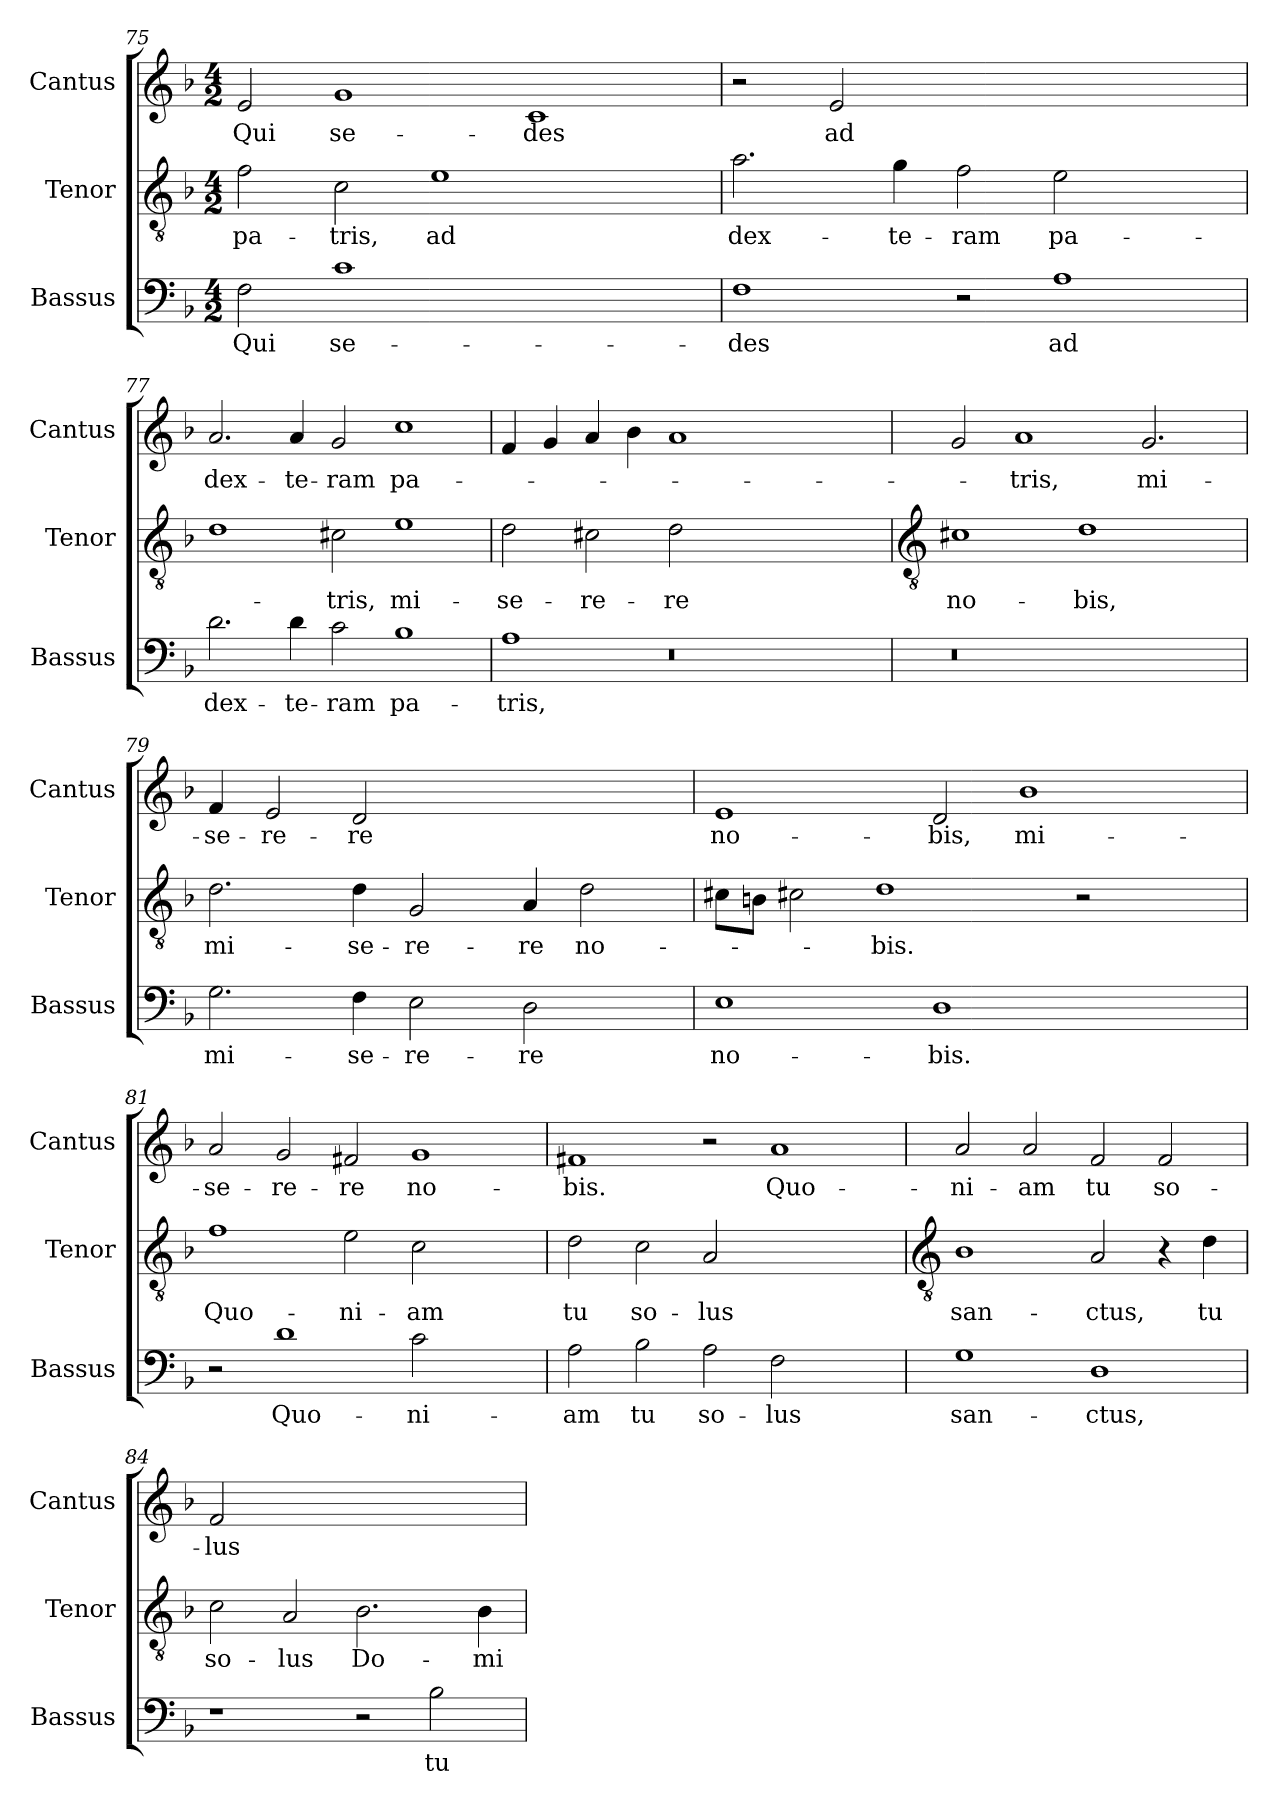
**kern	**text	**kern	**text	**kern	**text
*part3	*part3	*part2	*part2	*part1	*part1
*staff3	*staff3	*staff2	*staff2	*staff1	*staff1
*I"Bassus	*	*I"Tenor	*	*I"Cantus	*
*I'Bassus	*	*I'Tenor	*	*I'Cantus	*
!!LO:LB:g=z
*clefF4	*	*clefGv2	*	*clefG2	*
*k[b-]	*	*k[b-]	*	*k[b-]	*
*F:	*	*F:	*	*F:	*
*M4/2	*	*M4/2	*	*M4/2	*
=75	=75	=75	=75	=75	=75
!	!LO:LY:b	!	!LO:LY:b	!	!LO:LY:b
2F	Qui	2f	pa-	2e	Qui
!	!LO:LY:b	!	!LO:LY:b	!	!LO:LY:b
1c	se-	2c	-tris,	1g	se-
!	!	!	!LO:LY:b	!	!
.	.	1e	ad	.	.
!	!	!	!	!	!LO:LY:b
1ryy	.	.	.	1c	-des
.	.	2ryy	.	.	.
!!LO:LB:g=z
=76	=76	=76	=76	=76	=76
!	!LO:LY:b	!	!LO:LY:b	!	!
1F	-des	2.a	dex-	2r	.
!	!	!	!	!	!LO:LY:b
.	.	.	.	2e	ad
!	!	!	!LO:LY:b	!	!
.	.	4g	-te-	.	.
!	!	!	!LO:LY:b	!	!
2r	.	2f	-ram	1.ryy	.
!	!LO:LY:b	!	!LO:LY:b	!	!
1A	ad	2e	pa-	.	.
.	.	2ryy	.	.	.
!!LO:LB:g=z
=77	=77	=77	=77	=77	=77
!	!LO:LY:b	!	!	!	!LO:LY:b
2.d	dex-	1d	.	2.a	dex-
!	!LO:LY:b	!	!	!	!LO:LY:b
4d	-te-	.	.	4a	-te-
!	!LO:LY:b	!	!LO:LY:b	!	!LO:LY:b
2c	-ram	2c#X	-tris,	2g	-ram
!	!LO:LY:b	!	!LO:LY:b	!	!LO:LY:b
1B-	pa-	1e	mi-	1cc	pa-
=78A	=78A	=78A	=78A	=78A	=78A
!	!LO:LY:b	!	!LO:LY:b	!	!
1A	-tris,	2d	-se-	4f	.
.	.	.	.	4g	.
!	!	!	!LO:LY:b	!	!
.	.	2c#X	-re-	4a	.
.	.	.	.	4b-	.
!	!	!	!LO:LY:b	!	!
0r	.	2d	-re	1a	.
.	.	1.ryy	.	.	.
.	.	.	.	1ryy	.
!!LO:LB:g=z
=78B	=78B	=78B	=78B	=78B	=78B
*	*	*clefGv2	*	*	*
!	!	!	!LO:LY:b	!	!
0r	.	1c#X	no-	2g	.
!	!	!	!	!	!LO:LY:b
.	.	.	.	1a	-tris,
!	!	!	!LO:LY:b	!	!
.	.	1d	-bis,	.	.
!	!	!	!	!	!LO:LY:b
.	.	.	.	2.g	mi-
4ryy	.	4ryy	.	.	.
=79A	=79A	=79A	=79A	=79A	=79A
!	!LO:LY:b	!	!LO:LY:b	!	!LO:LY:b
2.G	mi-	2.d	mi-	4f	-se-
!	!	!	!	!	!LO:LY:b
.	.	.	.	2e	-re-
!	!LO:LY:b	!	!LO:LY:b	!	!LO:LY:b
4F	-se-	4d	-se-	2d	-re
!	!LO:LY:b	!	!LO:LY:b	!	!
2E	-re-	2G	-re-	.	.
.	.	.	.	1ryy	.
!	!LO:LY:b	!	!LO:LY:b	!	!
2D	-re	4A	-re	.	.
!	!	!	!LO:LY:b	!	!
.	.	2d	no-	.	.
4ryy	.	.	.	.	.
!!LO:LB:g=z
=80	=80	=80	=80	=80	=80
!	!LO:LY:b	!	!	!	!LO:LY:b
1E	no-	8c#XL	.	1e	no-
.	.	8BnJ	.	.	.
.	.	2c#X	.	.	.
!	!	!	!LO:LY:b	!	!
.	.	1d	-bis.	.	.
!	!LO:LY:b	!	!	!	!LO:LY:b
1D	-bis.	.	.	2d	-bis,
!	!	!	!	!	!LO:LY:b
.	.	.	.	1b-	mi-
.	.	2r	.	.	.
2ryy	.	.	.	.	.
.	.	4ryy	.	.	.
=81	=81	=81	=81	=81	=81
!	!	!	!LO:LY:b	!	!LO:LY:b
2r	.	1f	Quo-	2a	-se-
!	!LO:LY:b	!	!	!	!LO:LY:b
1d	Quo-	.	.	2g	-re-
!	!	!	!LO:LY:b	!	!LO:LY:b
.	.	2e	-ni-	2f#X	-re
!	!LO:LY:b	!	!LO:LY:b	!	!LO:LY:b
2c	-ni-	2c	-am	1g	no-
2ryy	.	2ryy	.	.	.
=82	=82	=82	=82	=82	=82
!	!LO:LY:b	!	!LO:LY:b	!	!LO:LY:b
2A	-am	2d	tu	1f#X	-bis.
!	!LO:LY:b	!	!LO:LY:b	!	!
2B-	tu	2c	so-	.	.
!	!LO:LY:b	!	!LO:LY:b	!	!
2A	so-	2A	-lus	2r	.
!	!LO:LY:b	!	!	!	!LO:LY:b
2F	-lus	1ryy	.	1a	Quo-
2ryy	.	.	.	.	.
!!LO:LB:g=z
=83	=83	=83	=83	=83	=83
*	*	*clefGv2	*	*	*
!	!LO:LY:b	!	!LO:LY:b	!	!LO:LY:b
1G	san-	1B-	san-	2a	-ni-
!	!	!	!	!	!LO:LY:b
.	.	.	.	2a	-am
!	!LO:LY:b	!	!LO:LY:b	!	!LO:LY:b
1D	-ctus,	2A	-ctus,	2f	tu
!	!	!	!	!	!LO:LY:b
.	.	4r	.	2f	so-
!	!	!	!LO:LY:b	!	!
.	.	4d	tu	.	.
=84	=84	=84	=84	=84	=84
!	!	!	!LO:LY:b	!	!LO:LY:b
1r	.	2c	so-	2f	-lus
!	!	!	!LO:LY:b	!	!
.	.	2A	-lus	1.ryy	.
!	!	!	!LO:LY:b	!	!
2r	.	2.B-	Do-	.	.
!	!LO:LY:b	!	!	!	!
2B-	tu	.	.	.	.
!	!	!	!LO:LY:b	!	!
.	.	4B-	-mi-	.	.
=	=	=	=	=	=
*-	*-	*-	*-	*-	*-
